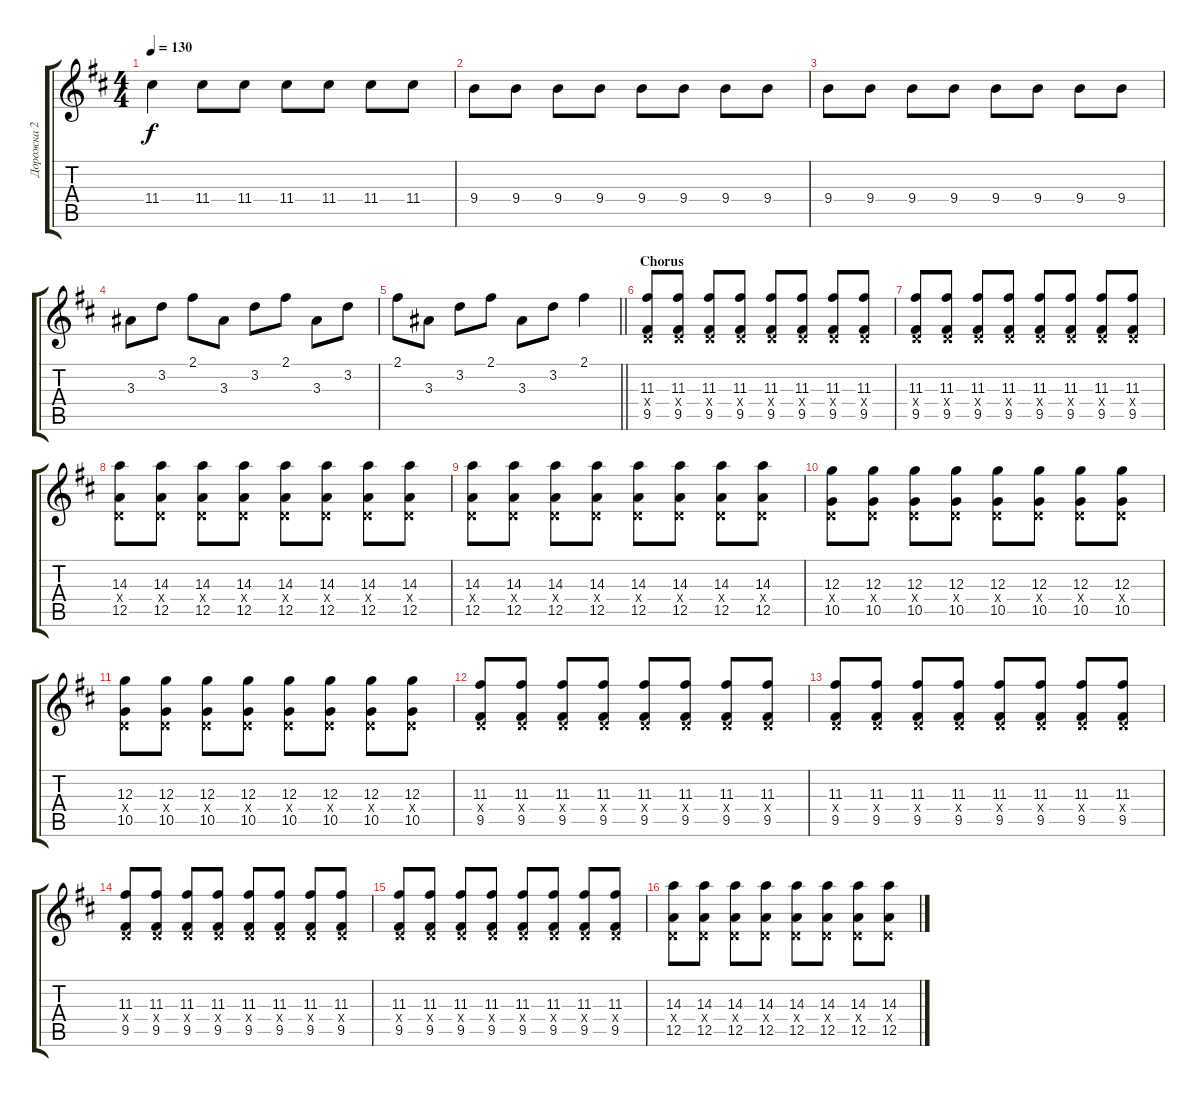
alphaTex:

\track ("Дорожка 2" "Дорожка 2") {instrument distortionguitar}
\staff {score tabs}
\tuning (E4 B3 G3 D3 A2 E2) {hide}
\ts (4 4)
\tempo 130
\clef g2
\ks d
11.4.4{dy f} 11.4.8 11.4.8 11.4.8 11.4.8 11.4.8 11.4.8 |
9.4.8 9.4.8 9.4.8 9.4.8 9.4.8 9.4.8 9.4.8 9.4.8 |
9.4.8 9.4.8 9.4.8 9.4.8 9.4.8 9.4.8 9.4.8 9.4.8 |
3.3.8{volume 13} 3.2.8 2.1.8 3.3.8 3.2.8 2.1.8 3.3.8 3.2.8 |
\barLineRight lightlight
2.1.8 3.3.8 3.2.8 2.1.8 3.3.8 3.2.8 2.1.4 |
\section ("" "Chorus")
(11.3 0.4{x} 9.5).8{volume 10} (11.3 0.4{x} 9.5).8 (11.3 0.4{x} 9.5).8 (11.3 0.4{x} 9.5).8 (11.3 0.4{x} 9.5).8 (11.3 0.4{x} 9.5).8 (11.3 0.4{x} 9.5).8 (11.3 0.4{x} 9.5).8 |
(11.3 0.4{x} 9.5).8 (11.3 0.4{x} 9.5).8 (11.3 0.4{x} 9.5).8 (11.3 0.4{x} 9.5).8 (11.3 0.4{x} 9.5).8 (11.3 0.4{x} 9.5).8 (11.3 0.4{x} 9.5).8 (11.3 0.4{x} 9.5).8 |
(14.3 0.4{x} 12.5).8 (14.3 0.4{x} 12.5).8 (14.3 0.4{x} 12.5).8 (14.3 0.4{x} 12.5).8 (14.3 0.4{x} 12.5).8 (14.3 0.4{x} 12.5).8 (14.3 0.4{x} 12.5).8 (14.3 0.4{x} 12.5).8 |
(14.3 0.4{x} 12.5).8 (14.3 0.4{x} 12.5).8 (14.3 0.4{x} 12.5).8 (14.3 0.4{x} 12.5).8 (14.3 0.4{x} 12.5).8 (14.3 0.4{x} 12.5).8 (14.3 0.4{x} 12.5).8 (14.3 0.4{x} 12.5).8 |
(12.3 0.4{x} 10.5).8 (12.3 0.4{x} 10.5).8 (12.3 0.4{x} 10.5).8 (12.3 0.4{x} 10.5).8 (12.3 0.4{x} 10.5).8 (12.3 0.4{x} 10.5).8 (12.3 0.4{x} 10.5).8 (12.3 0.4{x} 10.5).8 |
(12.3 0.4{x} 10.5).8 (12.3 0.4{x} 10.5).8 (12.3 0.4{x} 10.5).8 (12.3 0.4{x} 10.5).8 (12.3 0.4{x} 10.5).8 (12.3 0.4{x} 10.5).8 (12.3 0.4{x} 10.5).8 (12.3 0.4{x} 10.5).8 |
(11.3 0.4{x} 9.5).8 (11.3 0.4{x} 9.5).8 (11.3 0.4{x} 9.5).8 (11.3 0.4{x} 9.5).8 (11.3 0.4{x} 9.5).8 (11.3 0.4{x} 9.5).8 (11.3 0.4{x} 9.5).8 (11.3 0.4{x} 9.5).8 |
(11.3 0.4{x} 9.5).8 (11.3 0.4{x} 9.5).8 (11.3 0.4{x} 9.5).8 (11.3 0.4{x} 9.5).8 (11.3 0.4{x} 9.5).8 (11.3 0.4{x} 9.5).8 (11.3 0.4{x} 9.5).8 (11.3 0.4{x} 9.5).8 |
(11.3 0.4{x} 9.5).8 (11.3 0.4{x} 9.5).8 (11.3 0.4{x} 9.5).8 (11.3 0.4{x} 9.5).8 (11.3 0.4{x} 9.5).8 (11.3 0.4{x} 9.5).8 (11.3 0.4{x} 9.5).8 (11.3 0.4{x} 9.5).8 |
(11.3 0.4{x} 9.5).8 (11.3 0.4{x} 9.5).8 (11.3 0.4{x} 9.5).8 (11.3 0.4{x} 9.5).8 (11.3 0.4{x} 9.5).8 (11.3 0.4{x} 9.5).8 (11.3 0.4{x} 9.5).8 (11.3 0.4{x} 9.5).8 |
(14.3 0.4{x} 12.5).8 (14.3 0.4{x} 12.5).8 (14.3 0.4{x} 12.5).8 (14.3 0.4{x} 12.5).8 (14.3 0.4{x} 12.5).8 (14.3 0.4{x} 12.5).8 (14.3 0.4{x} 12.5).8 (14.3 0.4{x} 12.5).8
